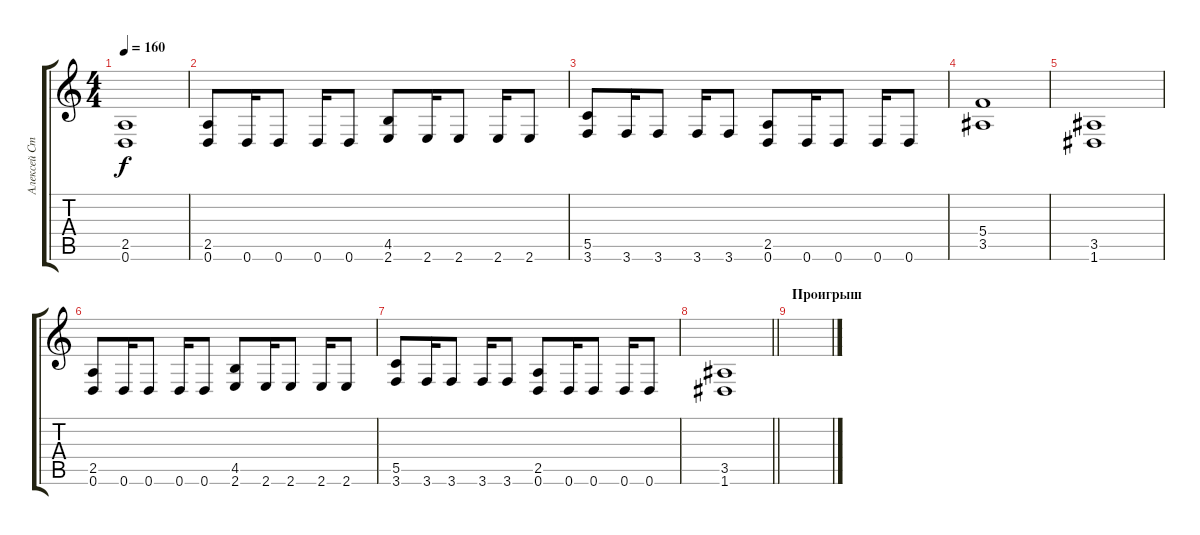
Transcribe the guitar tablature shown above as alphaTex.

\track ("Алексей Страйк" "Алексей Ст") {instrument distortionguitar}
\staff {score tabs}
\tuning (D4 A3 F3 C3 G2 D2) {hide}
\ts (4 4)
\tempo 160
\clef g2
\ks c
(2.5 0.6).1{dy f} |
(2.5 0.6).8 0.6.16 0.6.8 0.6.16 0.6.8 (4.5 2.6).8 2.6.16 2.6.8 2.6.16 2.6.8 |
(5.5 3.6).8 3.6.16 3.6.8 3.6.16 3.6.8 (2.5 0.6).8 0.6.16 0.6.8 0.6.16 0.6.8 |
(5.4 3.5).1 |
(3.5 1.6).1 |
(2.5 0.6).8 0.6.16 0.6.8 0.6.16 0.6.8 (4.5 2.6).8 2.6.16 2.6.8 2.6.16 2.6.8 |
(5.5 3.6).8 3.6.16 3.6.8 3.6.16 3.6.8 (2.5 0.6).8 0.6.16 0.6.8 0.6.16 0.6.8 |
\barLineRight lightlight
(3.5 1.6).1 |
\section ("" "Проигрыш")
